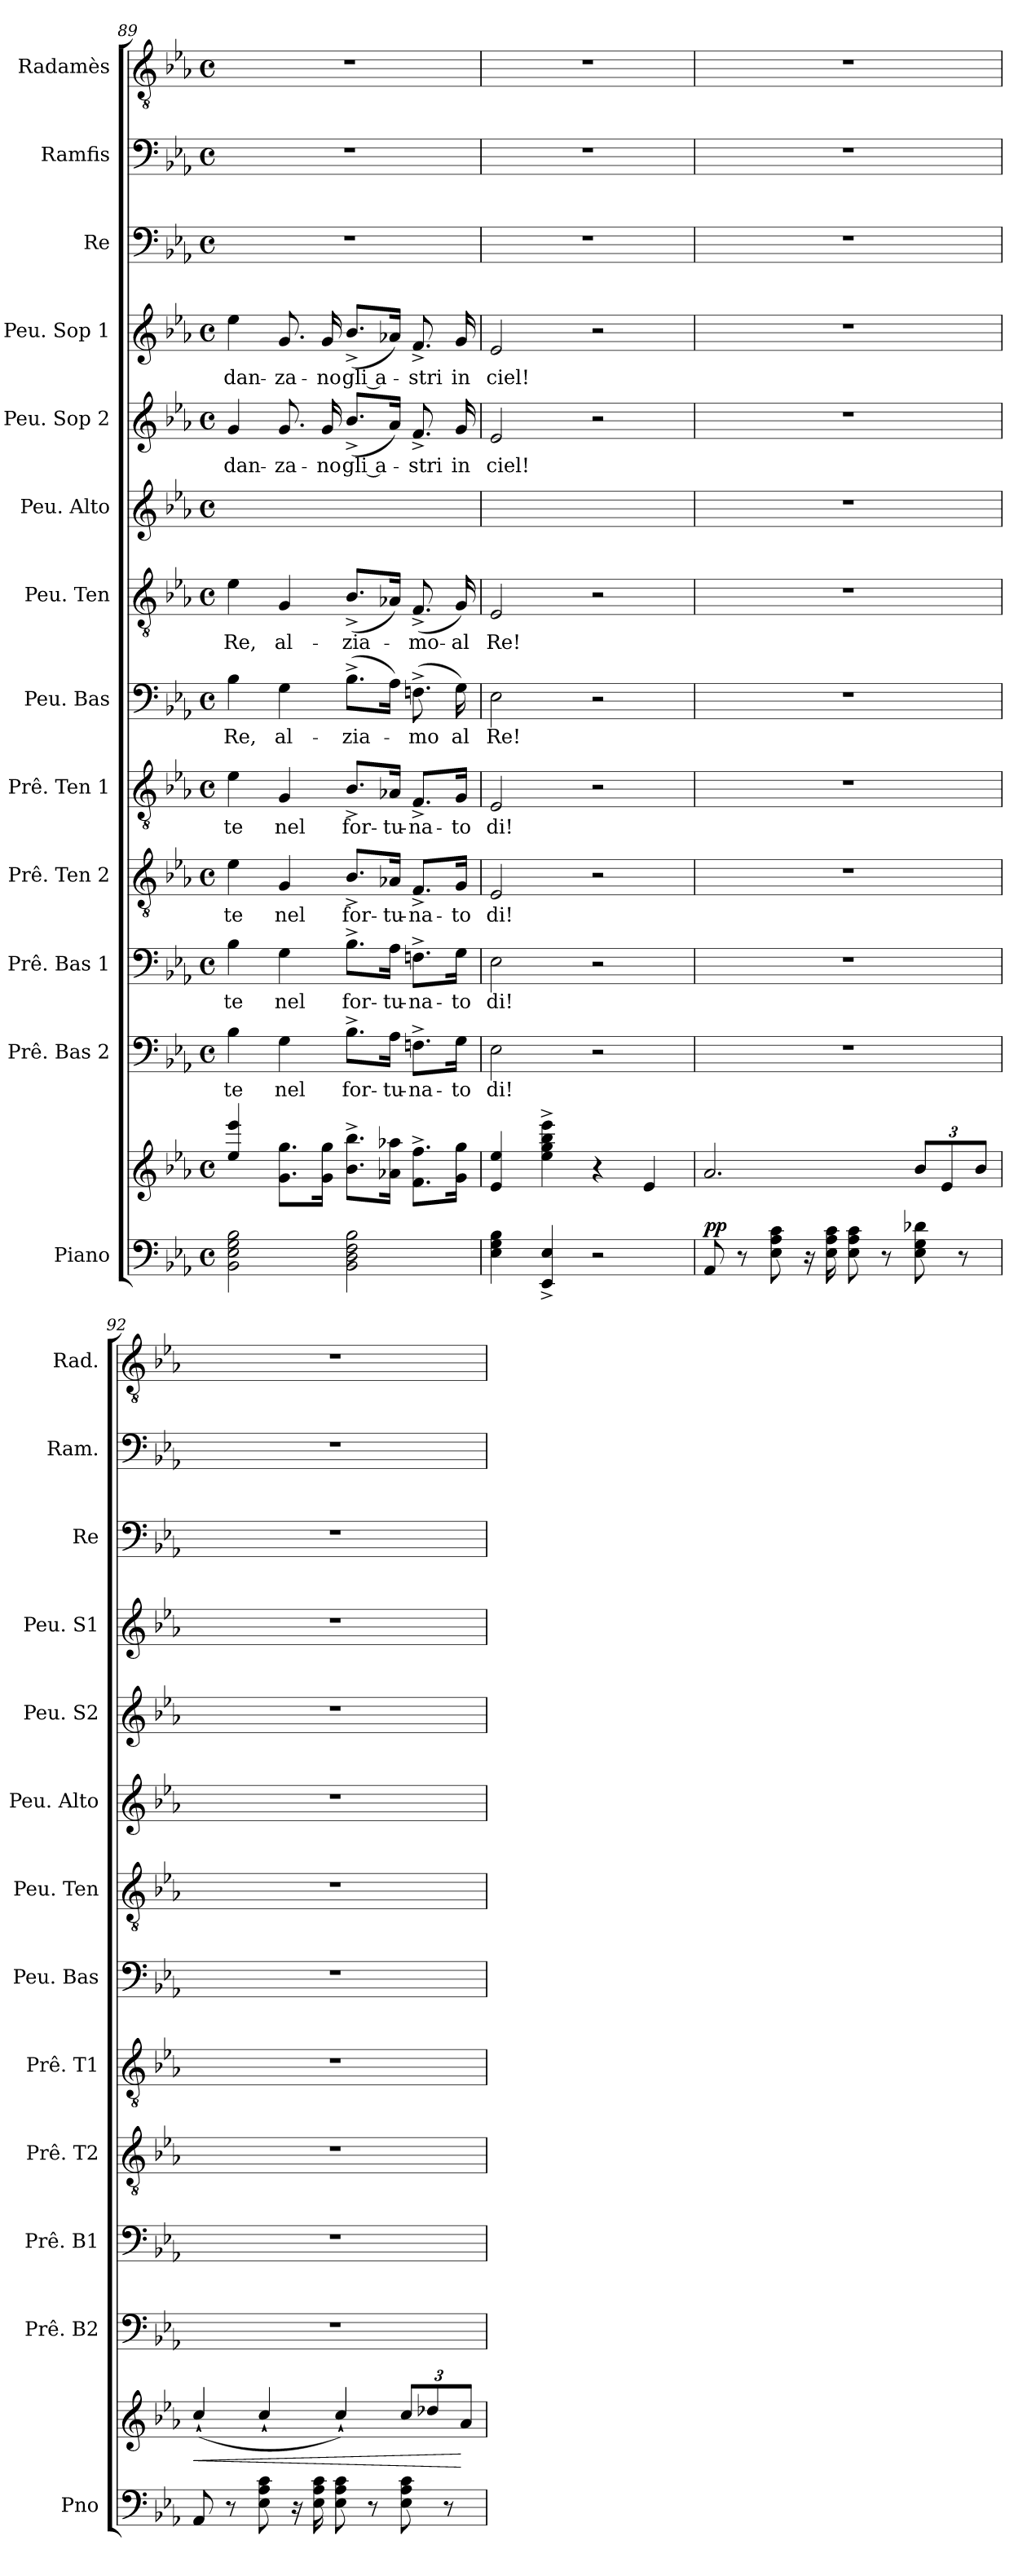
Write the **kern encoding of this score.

**kern	**kern	**dynam	**kern	**text	**kern	**text	**kern	**text	**kern	**text	**kern	**text	**kern	**text	**kern	**kern	**text	**kern	**text	**kern	**kern	**kern
*part13	*part13	*part13	*part12	*part12	*part11	*part11	*part10	*part10	*part9	*part9	*part8	*part8	*part7	*part7	*part6	*part5	*part5	*part4	*part4	*part3	*part2	*part1
*staff14	*staff13	*staff13/14	*staff12	*staff12	*staff11	*staff11	*staff10	*staff10	*staff9	*staff9	*staff8	*staff8	*staff7	*staff7	*staff6	*staff5	*staff5	*staff4	*staff4	*staff3	*staff2	*staff1
*I"Piano	*	*	*I"Prê. Bas 2	*	*I"Prê. Bas 1	*	*I"Prê. Ten 2	*	*I"Prê. Ten 1	*	*I"Peu. Bas	*	*I"Peu. Ten	*	*I"Peu. Alto	*I"Peu. Sop 2	*	*I"Peu. Sop 1	*	*I"Re	*I"Ramfis	*I"Radamès
*I'Pno	*	*	*I'Prê. B2	*	*I'Prê. B1	*	*I'Prê. T2	*	*I'Prê. T1	*	*I'Peu. Bas	*	*I'Peu. Ten	*	*I'Peu. Alto	*I'Peu. S2	*	*I'Peu. S1	*	*I'Re	*I'Ram.	*I'Rad.
*clefF4	*clefG2	*	*clefF4	*	*clefF4	*	*clefGv2	*	*clefGv2	*	*clefF4	*	*clefGv2	*	*clefG2	*clefG2	*	*clefG2	*	*clefF4	*clefF4	*clefGv2
*k[b-e-a-]	*k[b-e-a-]	*	*k[b-e-a-]	*	*k[b-e-a-]	*	*k[b-e-a-]	*	*k[b-e-a-]	*	*k[b-e-a-]	*	*k[b-e-a-]	*	*k[b-e-a-]	*k[b-e-a-]	*	*k[b-e-a-]	*	*k[b-e-a-]	*k[b-e-a-]	*k[b-e-a-]
*M4/4	*M4/4	*	*M4/4	*	*M4/4	*	*M4/4	*	*M4/4	*	*M4/4	*	*M4/4	*	*M4/4	*M4/4	*	*M4/4	*	*M4/4	*M4/4	*M4/4
*met(c)	*met(c)	*	*met(c)	*	*met(c)	*	*met(c)	*	*met(c)	*	*met(c)	*	*met(c)	*	*met(c)	*met(c)	*	*met(c)	*	*met(c)	*met(c)	*met(c)
=89	=89	=89	=89	=89	=89	=89	=89	=89	=89	=89	=89	=89	=89	=89	=89	=89	=89	=89	=89	=89	=89	=89
!	!	!	!	!LO:LY:b:color=#0055FF	!	!LO:LY:b:color=#0055FF	!	!LO:LY:b:color=#AA0000	!	!LO:LY:b:color=#0055FF	!	!LO:LY:b:color=#0055FF	!	!LO:LY:b:color=#0055FF	!	!	!LO:LY:b:color=#0055FF	!	!LO:LY:b:color=#0055FF	!	!	!
2BB-\ 2E-\ 2G\ 2B-\	4ee-/ 4eee-/	.	4B-\	-te	4B-\	-te	4e-\	-te	4e-\	-te	4B-\	Re,	4e-\	Re,	1ryy	4g/	dan-	4ee-\	dan-	1r	1r	1r
!	!	!	!	!LO:LY:b:color=#0055FF	!	!LO:LY:b:color=#0055FF	!	!LO:LY:b:color=#AA0000	!	!LO:LY:b:color=#0055FF	!	!LO:LY:b:color=#0055FF	!	!LO:LY:b:color=#0055FF	!	!	!LO:LY:b:color=#0055FF	!	!LO:LY:b:color=#0055FF	!	!	!
.	8.g\ 8.gg\L	.	4G\	nel	4G\	nel	4G/	nel	4G/	nel	4G\	al-	4G/	al-	.	8.g/	-za-	8.g/	-za-	.	.	.
!	!	!	!	!	!	!	!	!	!	!	!	!	!	!	!	!	!LO:LY:b:color=#0055FF	!	!LO:LY:b:color=#0055FF	!	!	!
.	16g\ 16gg\Jk	.	.	.	.	.	.	.	.	.	.	.	.	.	.	16g/	-no	16g/	-no	.	.	.
!	!	!	!	!LO:LY:b:color=#0055FF	!	!LO:LY:b:color=#0055FF	!	!LO:LY:b:color=#AA0000	!	!LO:LY:b:color=#0055FF	!	!LO:LY:b:color=#0055FF	!	!LO:LY:b:color=#0055FF	!	!	!LO:LY:b:color=#0055FF	!	!LO:LY:b:color=#0055FF	!	!	!
2BB-\ 2D\ 2F\ 2B-\	8.b-\^ 8.bb-\^L	.	8.B-^\L	for-	8.B-^\L	for-	8.B-^/L	for-	8.B-^/L	for-	(>8.B-^\L	-zia-	(<8.B-^/L	-zia-	.	(<8.b-^/L	gli a-	(<8.b-^/L	gli a-	.	.	.
!	!	!	!	!LO:LY:b:color=#0055FF	!	!LO:LY:b:color=#0055FF	!	!LO:LY:b:color=#AA0000	!	!LO:LY:b:color=#0055FF	!	!	!	!	!	!	!	!	!	!	!	!
.	16a-X\ 16aa-X\Jk	.	16A-\Jk	-tu-	16A-\Jk	-tu-	16A-X/Jk	-tu-	16A-X/Jk	-tu-	16A-\Jk)	.	16A-X/Jk)	.	.	16a-/Jk)	.	16a-X/Jk)	.	.	.	.
!	!	!	!	!LO:LY:b:color=#0055FF	!	!LO:LY:b:color=#0055FF	!	!LO:LY:b:color=#AA0000	!	!LO:LY:b:color=#0055FF	!	!LO:LY:b:color=#0055FF	!	!LO:LY:b:color=#0055FF	!	!	!LO:LY:b:color=#0055FF	!	!LO:LY:b:color=#0055FF	!	!	!
.	8.f\^ 8.ff\^L	.	8.Fn^\L	-na-	8.Fn^\L	-na-	8.F^/L	-na-	8.F^/L	-na-	(>8.Fn^\	-mo	(<8.F^/	mo-	.	8.f^/	-stri	8.f^/	-stri	.	.	.
!	!	!	!	!LO:LY:b:color=#0055FF	!	!LO:LY:b:color=#0055FF	!	!LO:LY:b:color=#AA0000	!	!LO:LY:b:color=#0055FF	!	!LO:LY:b:color=#0055FF	!	!LO:LY:b:color=#0055FF	!	!	!LO:LY:b:color=#0055FF	!	!LO:LY:b:color=#0055FF	!	!	!
.	16g\ 16gg\Jk	.	16G\Jk	-to	16G\Jk	-to	16G/Jk	-to	16G/Jk	-to	16G\)	al	16G/)	-al	.	16g/	in	16g/	in	.	.	.
=90	=90	=90	=90	=90	=90	=90	=90	=90	=90	=90	=90	=90	=90	=90	=90	=90	=90	=90	=90	=90	=90	=90
!	!	!	!	!LO:LY:b:color=#0055FF	!	!LO:LY:b:color=#0055FF	!	!LO:LY:b:color=#AA0000	!	!LO:LY:b:color=#0055FF	!	!LO:LY:b:color=#0055FF	!	!LO:LY:b:color=#0055FF	!	!	!LO:LY:b:color=#0055FF	!	!LO:LY:b:color=#0055FF	!	!	!
4E-\ 4G\ 4B-\	4e-/ 4ee-/	.	2E-\	di!	2E-\	di!	2E-/	di!	2E-/	di!	2E-\	Re!	2E-/	Re!	1ryy	2e-/	ciel!	2e-/	ciel!	1r	1r	1r
4EE-/^ 4E-/^	4ee-\^ 4gg\^ 4bb-\^ 4eee-\^	.	.	.	.	.	.	.	.	.	.	.	.	.	.	.	.	.	.	.	.	.
2r	4r	.	2r	.	2r	.	2r	.	2r	.	2r	.	2r	.	.	2r	.	2r	.	.	.	.
.	4e-/	.	.	.	.	.	.	.	.	.	.	.	.	.	.	.	.	.	.	.	.	.
!!LO:LB:g=z
=91	=91	=91	=91	=91	=91	=91	=91	=91	=91	=91	=91	=91	=91	=91	=91	=91	=91	=91	=91	=91	=91	=91
!	!	!LO:DY:a=2	!	!	!	!	!	!	!	!	!	!	!	!	!	!	!	!	!	!	!	!
8AA-/	2.a-/	pp	1r	.	1r	.	1r	.	1r	.	1r	.	1r	.	1r	1r	.	1r	.	1r	1r	1r
8r	.	.	.	.	.	.	.	.	.	.	.	.	.	.	.	.	.	.	.	.	.	.
8E-\ 8A-\ 8c\	.	.	.	.	.	.	.	.	.	.	.	.	.	.	.	.	.	.	.	.	.	.
16r	.	.	.	.	.	.	.	.	.	.	.	.	.	.	.	.	.	.	.	.	.	.
16E-\ 16A-\ 16c\	.	.	.	.	.	.	.	.	.	.	.	.	.	.	.	.	.	.	.	.	.	.
8E-\ 8A-\ 8c\	.	.	.	.	.	.	.	.	.	.	.	.	.	.	.	.	.	.	.	.	.	.
8r	.	.	.	.	.	.	.	.	.	.	.	.	.	.	.	.	.	.	.	.	.	.
*	*Xbrackettup	*	*	*	*	*	*	*	*	*	*	*	*	*	*	*	*	*	*	*	*	*
8E-\ 8G\ 8d-X\	12b-/L	.	.	.	.	.	.	.	.	.	.	.	.	.	.	.	.	.	.	.	.	.
.	12e-/	.	.	.	.	.	.	.	.	.	.	.	.	.	.	.	.	.	.	.	.	.
8r	.	.	.	.	.	.	.	.	.	.	.	.	.	.	.	.	.	.	.	.	.	.
.	12b-/J	.	.	.	.	.	.	.	.	.	.	.	.	.	.	.	.	.	.	.	.	.
=92	=92	=92	=92	=92	=92	=92	=92	=92	=92	=92	=92	=92	=92	=92	=92	=92	=92	=92	=92	=92	=92	=92
!	!	!LO:HP:b	!	!	!	!	!	!	!	!	!	!	!	!	!	!	!	!	!	!	!	!
8AA-/	(<4cc`/	<	1r	.	1r	.	1r	.	1r	.	1r	.	1r	.	1r	1r	.	1r	.	1r	1r	1r
8r	.	.	.	.	.	.	.	.	.	.	.	.	.	.	.	.	.	.	.	.	.	.
8E-\ 8A-\ 8c\	4cc`/	.	.	.	.	.	.	.	.	.	.	.	.	.	.	.	.	.	.	.	.	.
16r	.	.	.	.	.	.	.	.	.	.	.	.	.	.	.	.	.	.	.	.	.	.
16E-\ 16A-\ 16c\	.	.	.	.	.	.	.	.	.	.	.	.	.	.	.	.	.	.	.	.	.	.
8E-\ 8A-\ 8c\	4cc`/)	.	.	.	.	.	.	.	.	.	.	.	.	.	.	.	.	.	.	.	.	.
8r	.	.	.	.	.	.	.	.	.	.	.	.	.	.	.	.	.	.	.	.	.	.
8E-\ 8A-\ 8c\	12cc/L	.	.	.	.	.	.	.	.	.	.	.	.	.	.	.	.	.	.	.	.	.
.	12dd-X/	.	.	.	.	.	.	.	.	.	.	.	.	.	.	.	.	.	.	.	.	.
8r	.	.	.	.	.	.	.	.	.	.	.	.	.	.	.	.	.	.	.	.	.	.
.	12a-/J	[	.	.	.	.	.	.	.	.	.	.	.	.	.	.	.	.	.	.	.	.
=	=	=	=	=	=	=	=	=	=	=	=	=	=	=	=	=	=	=	=	=	=	=
*-	*-	*-	*-	*-	*-	*-	*-	*-	*-	*-	*-	*-	*-	*-	*-	*-	*-	*-	*-	*-	*-	*-
